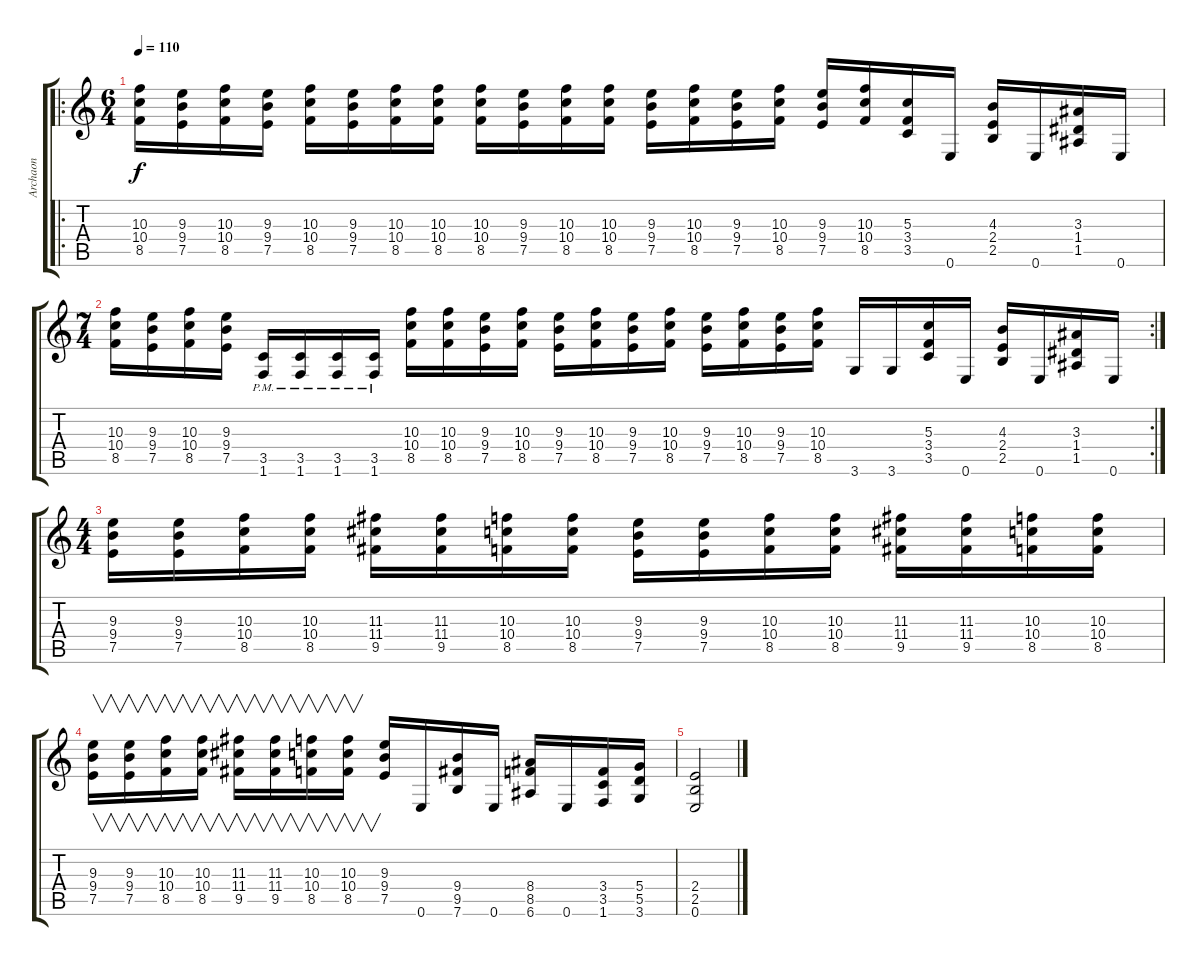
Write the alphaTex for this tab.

\track ("Archaon" "Archaon") {instrument distortionguitar}
\staff {score tabs}
\tuning (E4 B3 G3 D3 A2 E2) {hide}
\ro
\ts (6 4)
\tempo 110
\clef g2
\ks c
(10.3 10.4 8.5).16{dy f} (9.3 9.4 7.5).16 (10.3 10.4 8.5).16 (9.3 9.4 7.5).16 (10.3 10.4 8.5).16 (9.3 9.4 7.5).16 (10.3 10.4 8.5).16 (10.3 10.4 8.5).16 (10.3 10.4 8.5).16 (9.3 9.4 7.5).16 (10.3 10.4 8.5).16 (10.3 10.4 8.5).16 (9.3 9.4 7.5).16 (10.3 10.4 8.5).16 (9.3 9.4 7.5).16 (10.3 10.4 8.5).16 (9.3 9.4 7.5).16 (10.3 10.4 8.5).16 (5.3 3.4 3.5).16 0.6.16 (4.3 2.4 2.5).16 0.6.16 (3.3 1.4 1.5).16 0.6.16 |
\rc 2
\ts (7 4)
(10.3 10.4 8.5).16 (9.3 9.4 7.5).16 (10.3 10.4 8.5).16 (9.3 9.4 7.5).16 (3.5{pm} 1.6{pm}).16 (3.5{pm} 1.6{pm}).16 (3.5{pm} 1.6{pm}).16 (3.5{pm} 1.6{pm}).16 (10.3 10.4 8.5).16 (10.3 10.4 8.5).16 (9.3 9.4 7.5).16 (10.3 10.4 8.5).16 (9.3 9.4 7.5).16 (10.3 10.4 8.5).16 (9.3 9.4 7.5).16 (10.3 10.4 8.5).16 (9.3 9.4 7.5).16 (10.3 10.4 8.5).16 (9.3 9.4 7.5).16 (10.3 10.4 8.5).16 3.6.16 3.6.16 (5.3 3.4 3.5).16 0.6.16 (4.3 2.4 2.5).16 0.6.16 (3.3 1.4 1.5).16 0.6.16 |
\ts (4 4)
(9.3 9.4 7.5).16 (9.3 9.4 7.5).16 (10.3 10.4 8.5).16 (10.3 10.4 8.5).16 (11.3 11.4 9.5).16 (11.3 11.4 9.5).16 (10.3 10.4 8.5).16 (10.3 10.4 8.5).16 (9.3 9.4 7.5).16 (9.3 9.4 7.5).16 (10.3 10.4 8.5).16 (10.3 10.4 8.5).16 (11.3 11.4 9.5).16 (11.3 11.4 9.5).16 (10.3 10.4 8.5).16 (10.3 10.4 8.5).16 |
(9.3 9.4 7.5).16{v} (9.3 9.4 7.5).16{v} (10.3 10.4 8.5).16{v} (10.3 10.4 8.5).16{v} (11.3 11.4 9.5).16{v} (11.3 11.4 9.5).16{v} (10.3 10.4 8.5).16{v} (10.3 10.4 8.5).16{v} (9.3 9.4 7.5).16 0.6.16 (9.4 9.5 7.6).16 0.6.16 (8.4 8.5 6.6).16 0.6.16 (3.4 3.5 1.6).16 (5.4 5.5 3.6).16 |
(2.4 2.5 0.6).2
